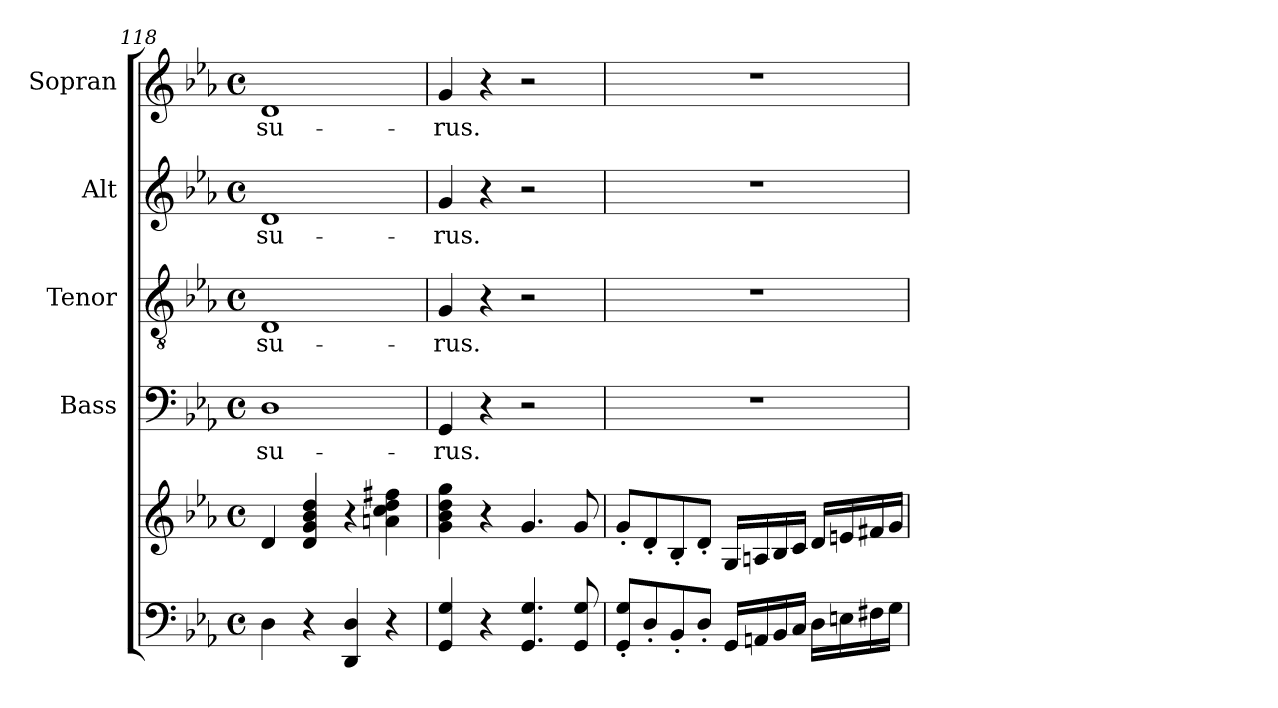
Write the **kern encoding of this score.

**kern	**kern	**kern	**text	**kern	**text	**kern	**text	**kern	**text
*part5	*part5	*part4	*part4	*part3	*part3	*part2	*part2	*part1	*part1
*staff6	*staff5	*staff4	*staff4	*staff3	*staff3	*staff2	*staff2	*staff1	*staff1
*	*	*I"Bass	*	*I"Tenor	*	*I"Alt	*	*I"Sopran	*
*	*	*I'B.	*	*I'T.	*	*I'A.	*	*I'S.	*
*clefF4	*clefG2	*clefF4	*	*clefGv2	*	*clefG2	*	*clefG2	*
*k[b-e-a-]	*k[b-e-a-]	*k[b-e-a-]	*	*k[b-e-a-]	*	*k[b-e-a-]	*	*k[b-e-a-]	*
*E-:	*E-:	*E-:	*	*E-:	*	*E-:	*	*E-:	*
*M4/4	*M4/4	*M4/4	*	*M4/4	*	*M4/4	*	*M4/4	*
*met(c)	*met(c)	*met(c)	*	*met(c)	*	*met(c)	*	*met(c)	*
=118	=118	=118	=118	=118	=118	=118	=118	=118	=118
!	!	!	!LO:LY:b	!	!LO:LY:b	!	!LO:LY:b	!	!LO:LY:b
4D\	4d/	1D	-su-	1D	-su-	1d	-su-	1d	-su-
4r	4d/ 4g/ 4b-/ 4dd/	.	.	.	.	.	.	.	.
4DD/ 4D/	4r	.	.	.	.	.	.	.	.
4r	4an\ 4cc\ 4dd\ 4ff#X\	.	.	.	.	.	.	.	.
=119	=119	=119	=119	=119	=119	=119	=119	=119	=119
!	!	!	!LO:LY:b	!	!LO:LY:b	!	!LO:LY:b	!	!LO:LY:b
4GG/ 4G/	4g\ 4b-\ 4dd\ 4gg\	4GG/	-rus.	4G/	-rus.	4g/	-rus.	4g/	-rus.
4r	4r	4r	.	4r	.	4r	.	4r	.
4.GG/ 4.G/	4.g/	2r	.	2r	.	2r	.	2r	.
8GG/ 8G/	8g/	.	.	.	.	.	.	.	.
=120	=120	=120	=120	=120	=120	=120	=120	=120	=120
8GG/'< 8G/'<L	8g'</L	1r	.	1r	.	1r	.	1r	.
8D'</	8d'</	.	.	.	.	.	.	.	.
8BB-'</	8B-'</	.	.	.	.	.	.	.	.
8D'</J	8d'</J	.	.	.	.	.	.	.	.
16GG/LL	16G/LL	.	.	.	.	.	.	.	.
16AAn/	16An/	.	.	.	.	.	.	.	.
16BB-/	16B-/	.	.	.	.	.	.	.	.
16C/JJ	16c/JJ	.	.	.	.	.	.	.	.
16D\LL	16d/LL	.	.	.	.	.	.	.	.
16En\	16en/	.	.	.	.	.	.	.	.
16F#X\	16f#X/	.	.	.	.	.	.	.	.
16G\JJ	16g/JJ	.	.	.	.	.	.	.	.
=	=	=	=	=	=	=	=	=	=
*-	*-	*-	*-	*-	*-	*-	*-	*-	*-
